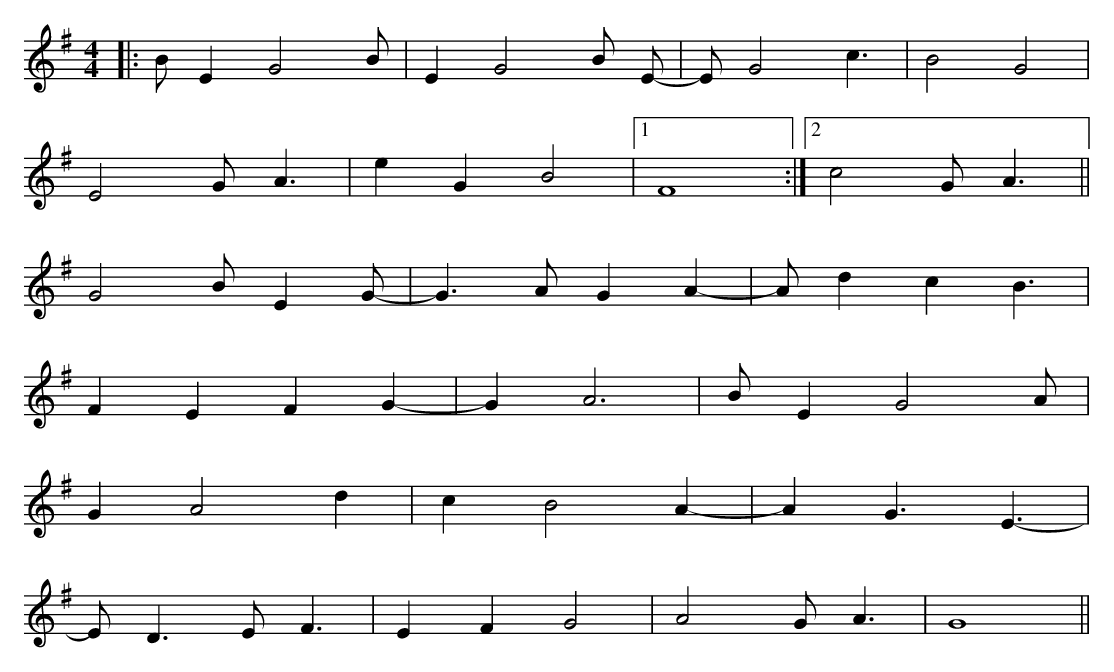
X:1
M:4/4
K:G
|:B E2 G4 B|E2 G4 B E-|E G4 c3|B4 G4|
E4 G A3|e2 G2 B4|1 F8:|2 c4 G A3||
G4 B E2 G-|G3 A G2 A2-|A d2 c2 B3|
F2 E2 F2 G2-|G2 A6|B E2 G4 A|
G2 A4 d2|c2 B4 A2-|A2 G3 E3-|
E D3 E F3|E2 F2 G4|A4 G A3|G8||
